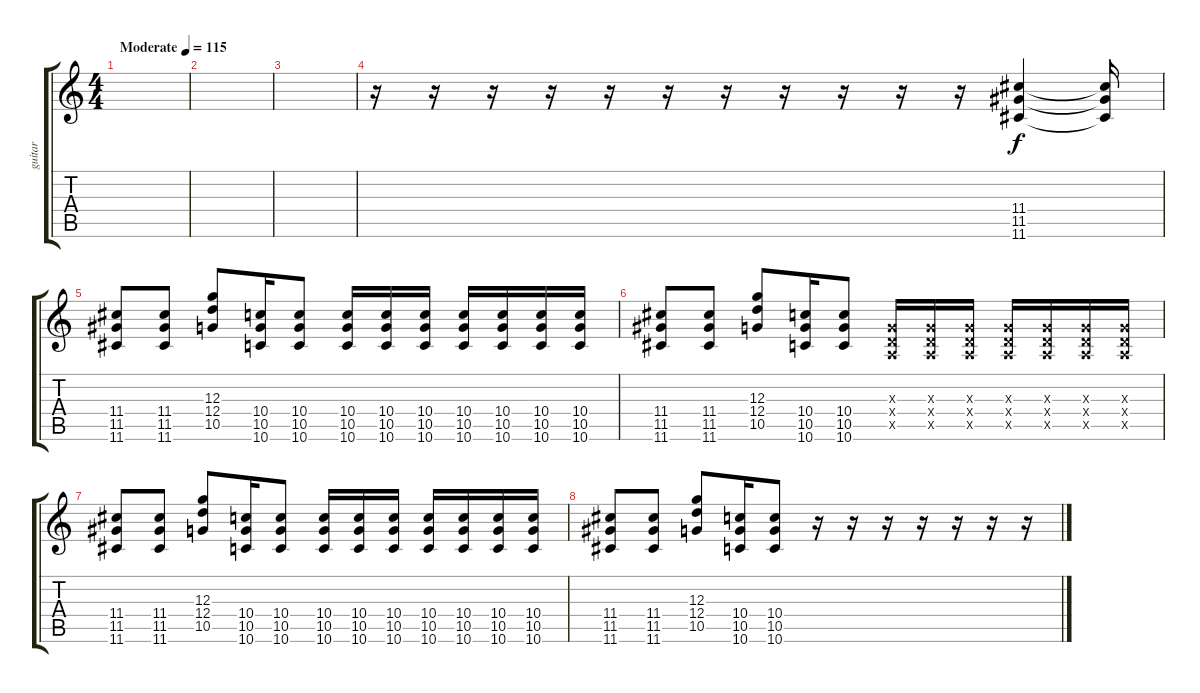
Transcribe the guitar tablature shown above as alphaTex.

\track ("guitar" "guitar") {instrument distortionguitar}
\staff {score tabs}
\tuning (E4 B3 G3 D3 A2 D2) {hide}
\ts (4 4)
\tempo (115 "Moderate")
\clef g2
\ks c
|
|
|
r.16 r.16 r.16 r.16 r.16 r.16 r.16 r.16 r.16 r.16 r.16 (11.4 11.5 11.6).4 (11.4{t} 11.5{t} 11.6{t}).16 |
(11.4 11.5 11.6).8 (11.4 11.5 11.6).8 (12.3 12.4 10.5).8 (10.4 10.5 10.6).16 (10.4 10.5 10.6).8 (10.4 10.5 10.6).16 (10.4 10.5 10.6).16 (10.4 10.5 10.6).16 (10.4 10.5 10.6).16 (10.4 10.5 10.6).16 (10.4 10.5 10.6).16 (10.4 10.5 10.6).16 |
(11.4 11.5 11.6).8 (11.4 11.5 11.6).8 (12.3 12.4 10.5).8 (10.4 10.5 10.6).16 (10.4 10.5 10.6).8 (0.3{x} 0.4{x} 0.5{x}).16 (0.3{x} 0.4{x} 0.5{x}).16 (0.3{x} 0.4{x} 0.5{x}).16 (0.3{x} 0.4{x} 0.5{x}).16 (0.3{x} 0.4{x} 0.5{x}).16 (0.3{x} 0.4{x} 0.5{x}).16 (0.3{x} 0.4{x} 0.5{x}).16 |
(11.4 11.5 11.6).8 (11.4 11.5 11.6).8 (12.3 12.4 10.5).8 (10.4 10.5 10.6).16 (10.4 10.5 10.6).8 (10.4 10.5 10.6).16 (10.4 10.5 10.6).16 (10.4 10.5 10.6).16 (10.4 10.5 10.6).16 (10.4 10.5 10.6).16 (10.4 10.5 10.6).16 (10.4 10.5 10.6).16 |
(11.4 11.5 11.6).8 (11.4 11.5 11.6).8 (12.3 12.4 10.5).8 (10.4 10.5 10.6).16 (10.4 10.5 10.6).8 r.16 r.16 r.16 r.16 r.16 r.16 r.16
